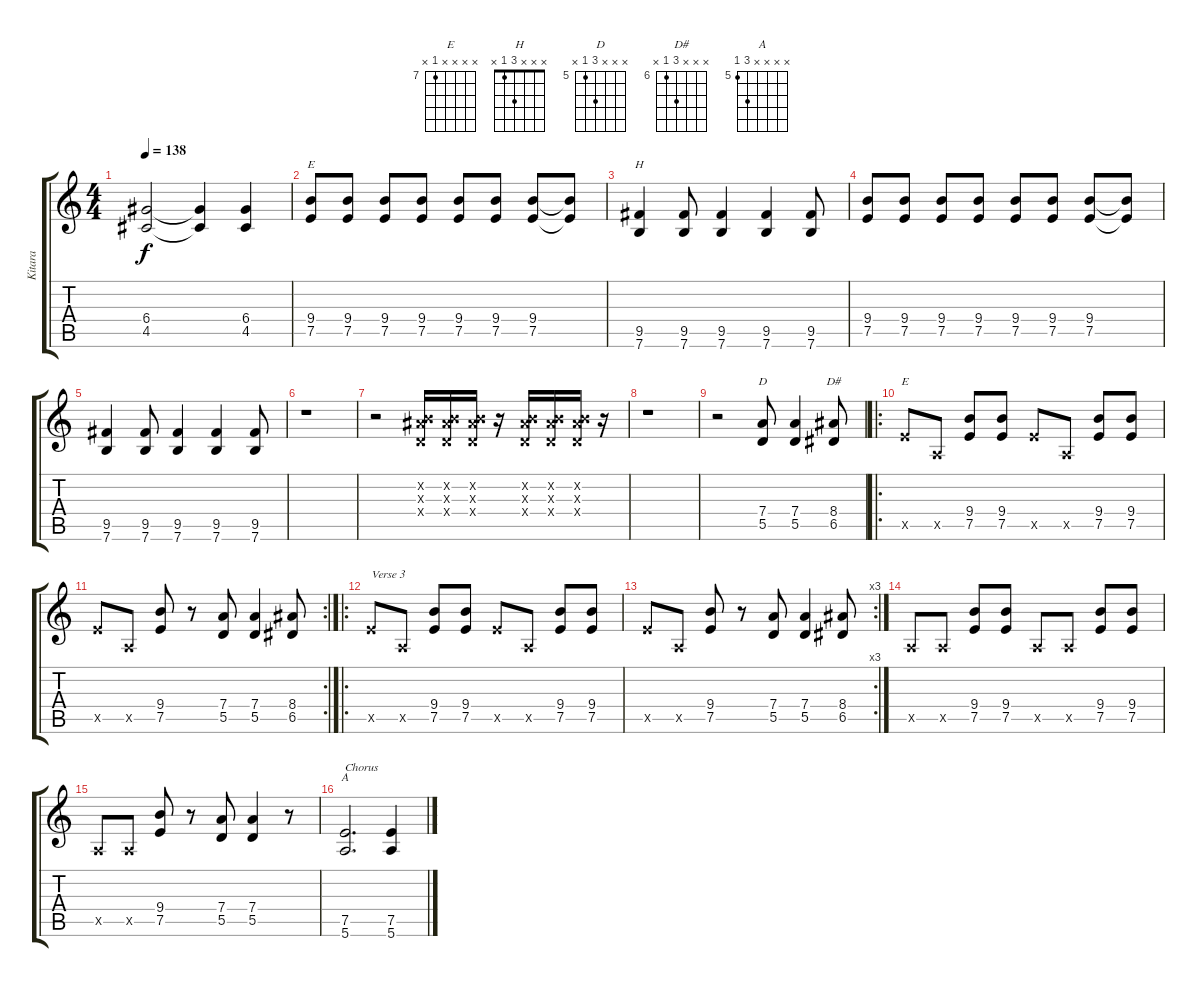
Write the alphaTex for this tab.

\track ("Kitara" "Kitara") {instrument distortionguitar}
\staff {score tabs}
\tuning (E4 B3 G3 D3 A2 E2) {hide}
\chord ("E" x x x 8 6 x) {firstfret 6}
\chord ("H" x x x 3 1 x)
\chord ("D" x x x 7 5 x) {firstfret 5}
\chord ("D#" x x x 8 6 x) {firstfret 6}
\chord ("E" x x x x 7 x) {firstfret 7}
\chord ("A" x x x x 7 5) {firstfret 5}
\ts (4 4)
\tempo 138
\clef g2
\ks c
(6.4 4.5).2{dy f} (6.4{t} 4.5{t}).4 (6.4 4.5).4 |
(9.4 7.5).8{ch "E"} (9.4 7.5).8 (9.4 7.5).8 (9.4 7.5).8 (9.4 7.5).8 (9.4 7.5).8 (9.4 7.5).8 (9.4{t} 7.5{t}).8 |
(9.5 7.6).4{ch "H"} (9.5 7.6).8 (9.5 7.6).4 (9.5 7.6).4 (9.5 7.6).8 |
(9.4 7.5).8 (9.4 7.5).8 (9.4 7.5).8 (9.4 7.5).8 (9.4 7.5).8 (9.4 7.5).8 (9.4 7.5).8 (9.4{t} 7.5{t}).8 |
(9.5 7.6).4 (9.5 7.6).8 (9.5 7.6).4 (9.5 7.6).4 (9.5 7.6).8 |
r.1 |
r.2 (0.2{x} 3.3{x} 0.4{x}).16 (0.2{x} 3.3{x} 0.4{x}).16 (0.2{x} 3.3{x} 0.4{x}).16 r.16 (0.2{x} 3.3{x} 0.4{x}).16 (0.2{x} 3.3{x} 0.4{x}).16 (0.2{x} 3.3{x} 0.4{x}).16 r.16 |
r.1 |
r.2 (7.4 5.5).8{ch "D"} (7.4 5.5).4 (8.4 6.5).8{ch "D#"} |
\ro
7.5{x}.8{ch "E"} 0.5{x}.8 (9.4 7.5).8 (9.4 7.5).8 7.5{x}.8 0.5{x}.8 (9.4 7.5).8 (9.4 7.5).8 |
\rc 2
7.5{x}.8 0.5{x}.8 (9.4 7.5).8 r.8 (7.4 5.5).8 (7.4 5.5).4 (8.4 6.5).8 |
\ro
7.5{x}.8{txt "Verse 3"} 0.5{x}.8 (9.4 7.5).8 (9.4 7.5).8 7.5{x}.8 0.5{x}.8 (9.4 7.5).8 (9.4 7.5).8 |
\rc 3
7.5{x}.8 0.5{x}.8 (9.4 7.5).8 r.8 (7.4 5.5).8 (7.4 5.5).4 (8.4 6.5).8 |
0.5{x}.8 0.5{x}.8 (9.4 7.5).8 (9.4 7.5).8 0.5{x}.8 0.5{x}.8 (9.4 7.5).8 (9.4 7.5).8 |
0.5{x}.8 0.5{x}.8 (9.4 7.5).8 r.8 (7.4 5.5).8 (7.4 5.5).4 r.8 |
(7.5 5.6).2{d ch "A" txt "Chorus"} (7.5 5.6).4
